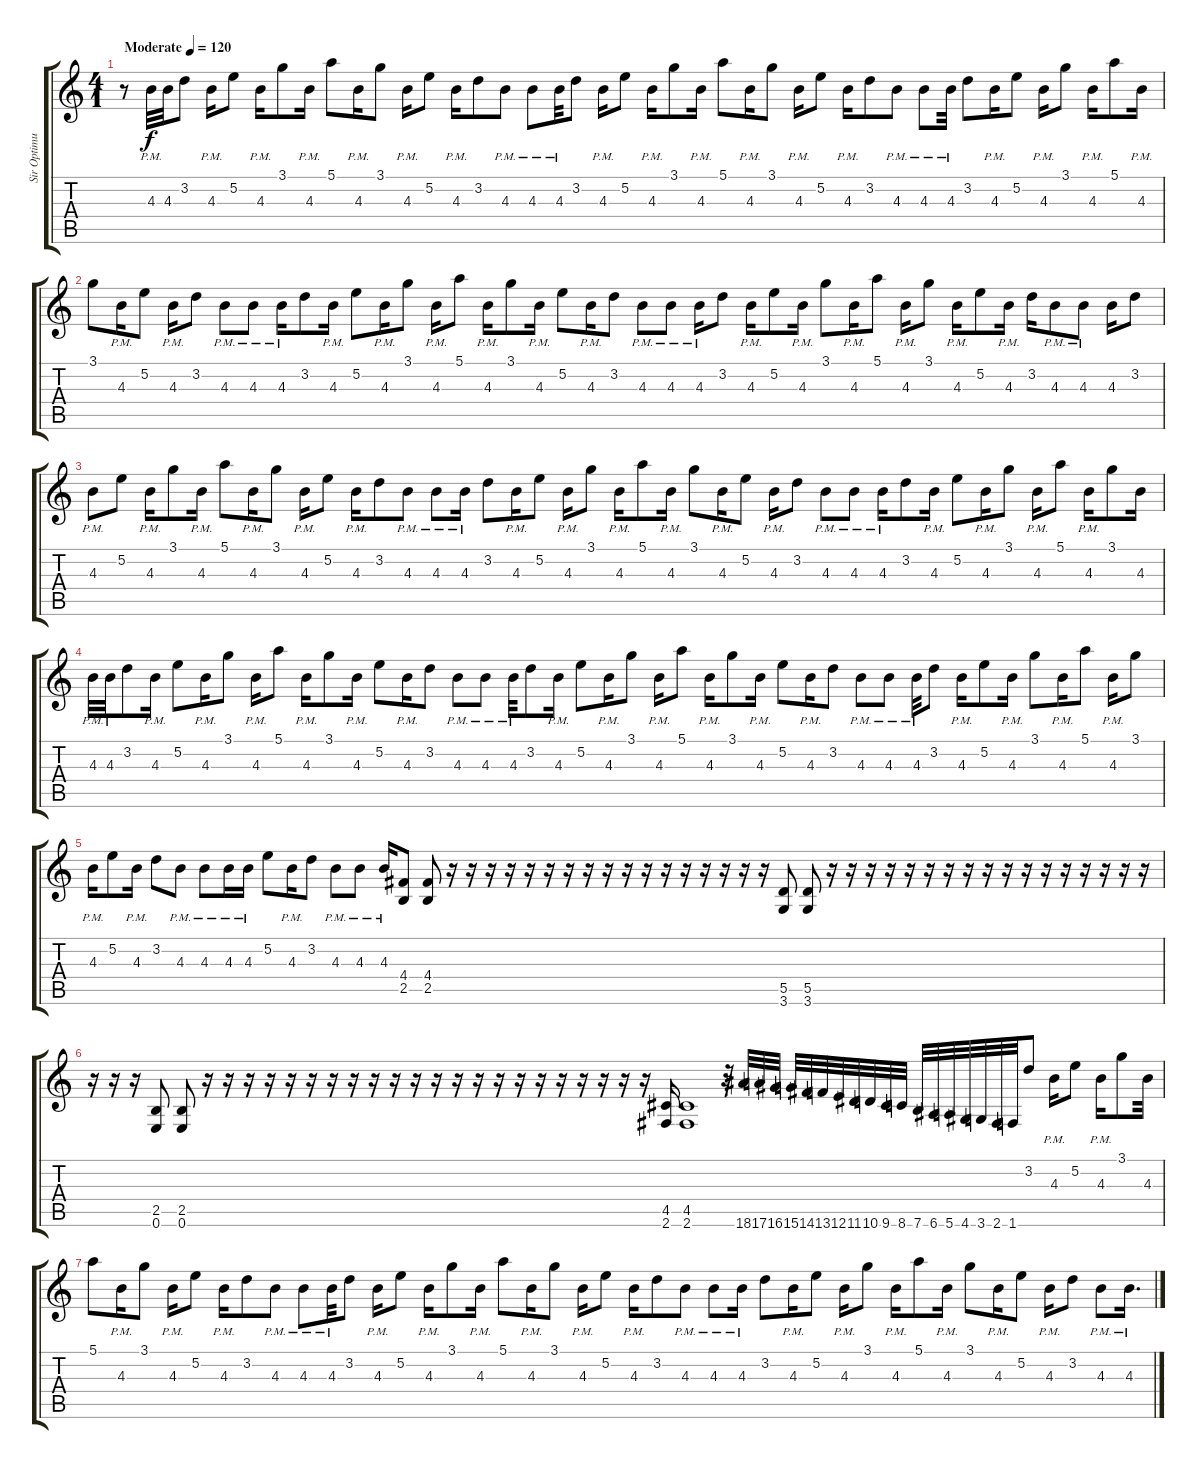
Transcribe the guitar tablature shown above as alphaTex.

\track ("Sir Optimus Prime" "Sir Optimu") {instrument distortionguitar}
\staff {score tabs}
\tuning (E4 B3 G3 D3 A2 E2) {hide}
\ts (4 1)
\tempo (120 "Moderate")
\clef g2
\ks c
r.8{dy f instrument distortionguitar} 4.3{pm}.32 4.3{pm}.32 3.2.8 4.3{pm}.16 5.2.8 4.3{pm}.16 3.1.8 4.3{pm}.16 5.1.8 4.3{pm}.16 3.1.8 4.3{pm}.16 5.2.8 4.3{pm}.16 3.2.8 4.3{pm}.8 4.3{pm}.8 4.3{pm}.32 3.2.8 4.3{pm}.16 5.2.8 4.3{pm}.16 3.1.8 4.3{pm}.16 5.1.8 4.3{pm}.16 3.1.8 4.3{pm}.16 5.2.8 4.3{pm}.16 3.2.8 4.3{pm}.8 4.3{pm}.8 4.3{pm}.32 3.2.8 4.3{pm}.16 5.2.8 4.3{pm}.16 3.1.8 4.3{pm}.16 5.1.8 4.3{pm}.16 |
3.1.8 4.3{pm}.16 5.2.8 4.3{pm}.16 3.2.8 4.3{pm}.8 4.3{pm}.8 4.3{pm}.16 3.2.8 4.3{pm}.16 5.2.8 4.3{pm}.16 3.1.8 4.3{pm}.16 5.1.8 4.3{pm}.16 3.1.8 4.3{pm}.16 5.2.8 4.3{pm}.16 3.2.8 4.3{pm}.8 4.3{pm}.8 4.3{pm}.16 3.2.8 4.3{pm}.16 5.2.8 4.3{pm}.16 3.1.8 4.3{pm}.16 5.1.8 4.3{pm}.16 3.1.8 4.3{pm}.16 5.2.8 4.3{pm}.16 3.2.16 4.3{pm}.8 4.3{pm}.8 4.3.16 3.2.8 |
4.3{pm}.8 5.2.8 4.3{pm}.16 3.1.8 4.3{pm}.16 5.1.8 4.3{pm}.16 3.1.8 4.3{pm}.16 5.2.8 4.3{pm}.16 3.2.8 4.3{pm}.8 4.3{pm}.8 4.3{pm}.16 3.2.8 4.3{pm}.16 5.2.8 4.3{pm}.16 3.1.8 4.3{pm}.16 5.1.8 4.3{pm}.16 3.1.8 4.3{pm}.16 5.2.8 4.3{pm}.16 3.2.8 4.3{pm}.8 4.3{pm}.8 4.3{pm}.16 3.2.8 4.3{pm}.16 5.2.8 4.3{pm}.16 3.1.8 4.3{pm}.16 5.1.8 4.3{pm}.16 3.1.8 4.3.16 |
4.3{pm}.32 4.3{pm}.32 3.2.8 4.3{pm}.16 5.2.8 4.3{pm}.16 3.1.8 4.3{pm}.16 5.1.8 4.3{pm}.16 3.1.8 4.3{pm}.16 5.2.8 4.3{pm}.16 3.2.8 4.3{pm}.8 4.3{pm}.8 4.3{pm}.32 3.2.8 4.3{pm}.16 5.2.8 4.3{pm}.16 3.1.8 4.3{pm}.16 5.1.8 4.3{pm}.16 3.1.8 4.3{pm}.16 5.2.8 4.3{pm}.16 3.2.8 4.3{pm}.8 4.3{pm}.8 4.3{pm}.32 3.2.8 4.3{pm}.16 5.2.8 4.3{pm}.16 3.1.8 4.3{pm}.16 5.1.8 4.3{pm}.16 3.1.8 |
4.3{pm}.16 5.2.8 4.3{pm}.16 3.2.8 4.3{pm}.8 4.3{pm}.8 4.3{pm}.16 4.3{pm}.16 5.2.8 4.3{pm}.16 3.2.8 4.3{pm}.8 4.3{pm}.8 4.3{pm}.16 (4.4 2.5).8 (4.4 2.5).8 r.16 r.16 r.16 r.16 r.16 r.16 r.16 r.16 r.16 r.16 r.16 r.16 r.16 r.16 r.16 r.16 r.16 (5.5 3.6).8 (5.5 3.6).8 r.16 r.16 r.16 r.16 r.16 r.16 r.16 r.16 r.16 r.16 r.16 r.16 r.16 r.16 r.16 r.16 r.16 |
r.16 r.16 r.16 (2.5 0.6).8 (2.5 0.6).8 r.16 r.16 r.16 r.16 r.16 r.16 r.16 r.16 r.16 r.16 r.16 r.16 r.16 r.16 r.16 r.16 r.16 r.16 r.16 r.16 r.16 r.16 (4.5 2.6).16 (4.5 2.6).1 r.32 18.6.32 17.6.32 16.6.32 15.6.32 14.6.32 13.6.32 12.6.32 11.6.32 10.6.32 9.6.32 8.6.32 7.6.32 6.6.32 5.6.32 4.6.32 3.6.32 2.6.32 1.6.32 3.2.8 4.3{pm}.16 5.2.8 4.3{pm}.16 3.1.8 4.3.32 |
5.1.8 4.3{pm}.16 3.1.8 4.3{pm}.16 5.2.8 4.3{pm}.16 3.2.8 4.3{pm}.8 4.3{pm}.8 4.3{pm}.32 3.2.8 4.3{pm}.16 5.2.8 4.3{pm}.16 3.1.8 4.3{pm}.16 5.1.8 4.3{pm}.16 3.1.8 4.3{pm}.16 5.2.8 4.3{pm}.16 3.2.8 4.3{pm}.8 4.3{pm}.8 4.3{pm}.16 3.2.8 4.3{pm}.16 5.2.8 4.3{pm}.16 3.1.8 4.3{pm}.16 5.1.8 4.3{pm}.16 3.1.8 4.3{pm}.16 5.2.8 4.3{pm}.16 3.2.8 4.3{pm}.8 4.3{pm}.16{d}
